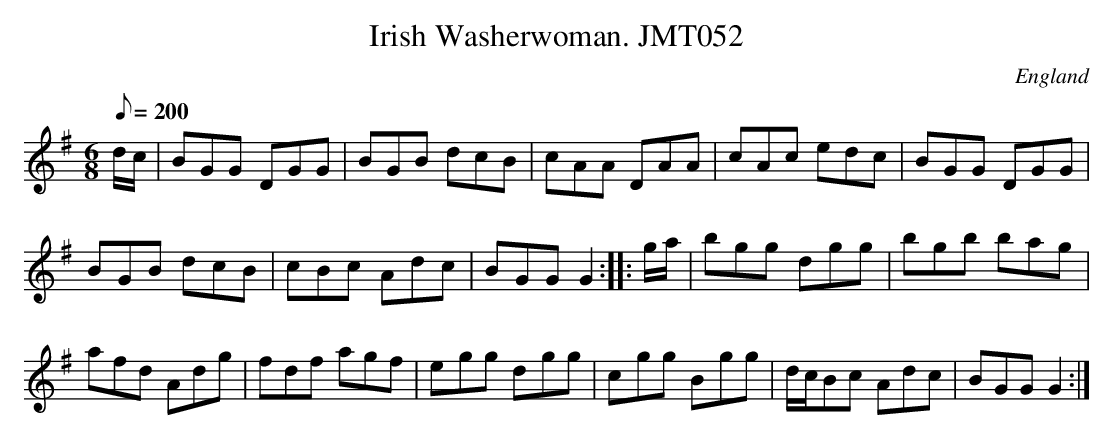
X:1
T:Irish Washerwoman. JMT052
M:6/8
L:1/8
Q:200
O:England
K:G
d/c/|BGG DGG|BGB dcB|cAA DAA|cAc edc|
BGG DGG|!BGB dcB|cBc Adc|BGG G2:|
|:g/a/|bgg dgg|bgb bag|!afd Adg|fdf agf|
e-gg d-gg|c-gg B-gg|d/c/Bc Adc|BGGG2:|]
